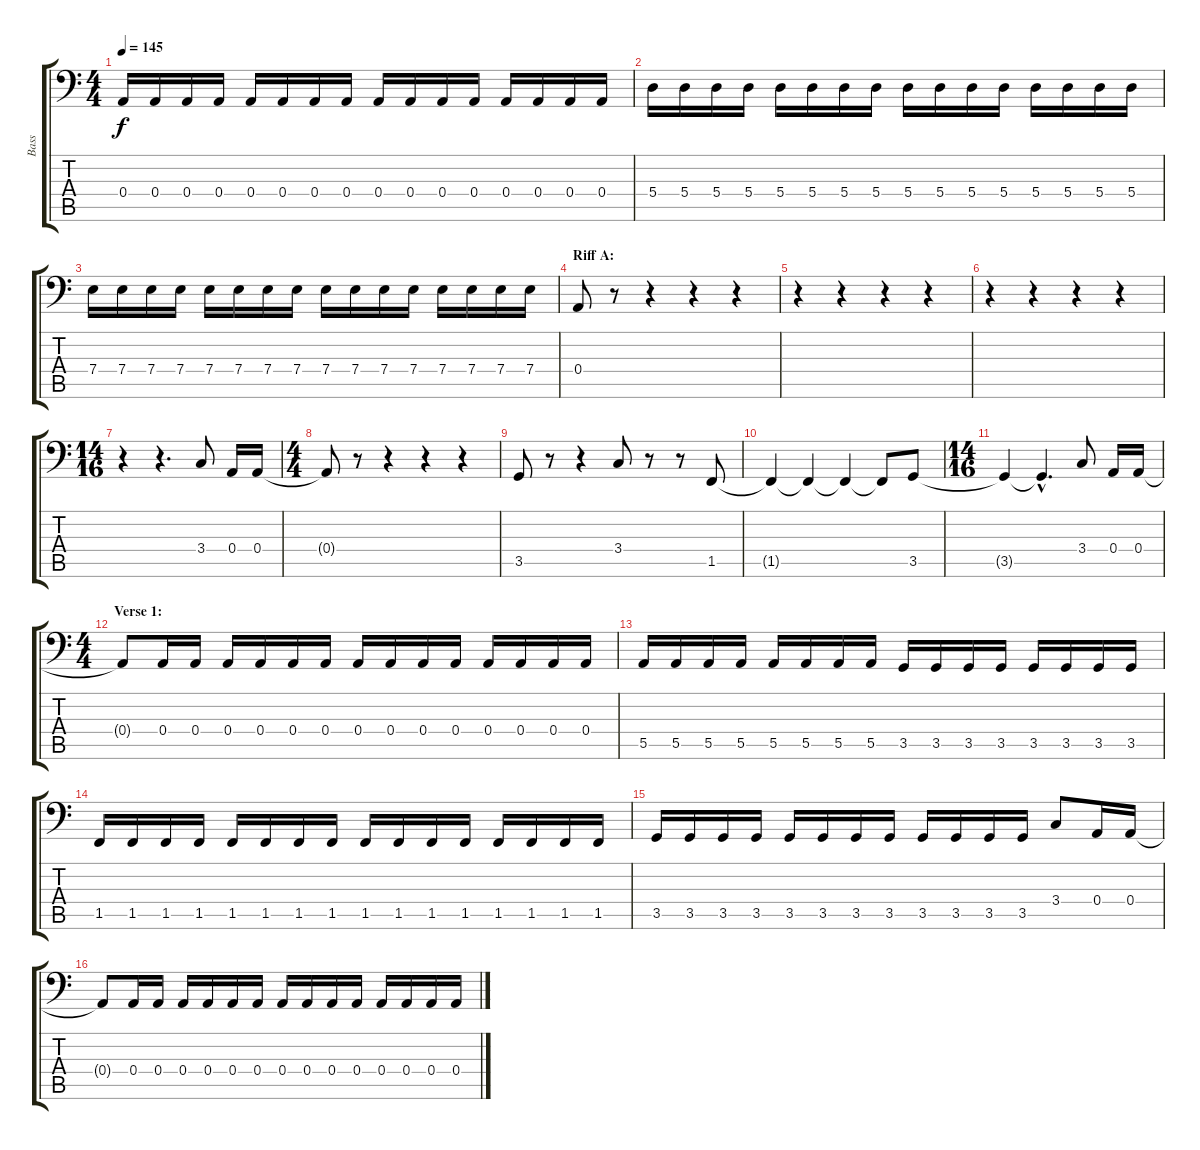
\track ("Bass" "Bass") {instrument electricbassfinger}
\staff {score tabs}
\tuning (C3 G2 D2 A1 E1 B0) {hide}
\ts (4 4)
\tempo 145
\clef f4
\ks c
0.4.16{dy f} 0.4.16 0.4.16 0.4.16 0.4.16 0.4.16 0.4.16 0.4.16 0.4.16 0.4.16 0.4.16 0.4.16 0.4.16 0.4.16 0.4.16 0.4.16 |
5.4.16 5.4.16 5.4.16 5.4.16 5.4.16 5.4.16 5.4.16 5.4.16 5.4.16 5.4.16 5.4.16 5.4.16 5.4.16 5.4.16 5.4.16 5.4.16 |
7.4.16 7.4.16 7.4.16 7.4.16 7.4.16 7.4.16 7.4.16 7.4.16 7.4.16 7.4.16 7.4.16 7.4.16 7.4.16 7.4.16 7.4.16 7.4.16 |
\section ("" "Riff A:")
0.4.8 r.8 r.4 r.4 r.4 |
r.4 r.4 r.4 r.4 |
r.4 r.4 r.4 r.4 |
\ts (14 16)
r.4 r.4{d} 3.4.8 0.4.16 0.4.16 |
\ts (4 4)
0.4{t}.8 r.8 r.4 r.4 r.4 |
3.5.8 r.8 r.4 3.4.8 r.8 r.8 1.5.8 |
1.5{t}.4 1.5{t}.4 1.5{t}.4 1.5{t}.8 3.5.8 |
\ts (14 16)
3.5{t}.4 3.5{hac t}.4{d} 3.4.8 0.4.16 0.4.16 |
\ts (4 4)
\section ("" "Verse 1:")
0.4{t}.8 0.4.16 0.4.16 0.4.16 0.4.16 0.4.16 0.4.16 0.4.16 0.4.16 0.4.16 0.4.16 0.4.16 0.4.16 0.4.16 0.4.16 |
5.5.16 5.5.16 5.5.16 5.5.16 5.5.16 5.5.16 5.5.16 5.5.16 3.5.16 3.5.16 3.5.16 3.5.16 3.5.16 3.5.16 3.5.16 3.5.16 |
1.5.16 1.5.16 1.5.16 1.5.16 1.5.16 1.5.16 1.5.16 1.5.16 1.5.16 1.5.16 1.5.16 1.5.16 1.5.16 1.5.16 1.5.16 1.5.16 |
3.5.16 3.5.16 3.5.16 3.5.16 3.5.16 3.5.16 3.5.16 3.5.16 3.5.16 3.5.16 3.5.16 3.5.16 3.4.8 0.4.16 0.4.16 |
0.4{t}.8 0.4.16 0.4.16 0.4.16 0.4.16 0.4.16 0.4.16 0.4.16 0.4.16 0.4.16 0.4.16 0.4.16 0.4.16 0.4.16 0.4.16
